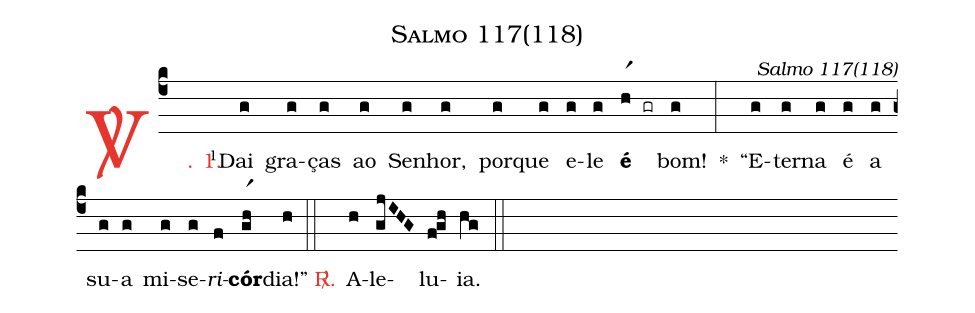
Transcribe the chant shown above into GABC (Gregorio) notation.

name: Salmo 117(118);
commentary: Salmo 117(118);
%%
(c4)

<c><sp>V/</sp>. 1.</c>() <v>\VSup{1}</v>Dai(g) gra(g)ças(g) ao(g) Se(g)nhor,(g) por(g)que(g) e(g)le(g) <b>é</b>(hr1 gr) bom!(g) *(:) ``E(g)ter(g)na(g) é(g) a(g) su(g)a(g) mi(g)se(g)<i>ri</i>(f)<b>cór</b>(gr1h)dia!''(h)

(::)

<c><sp>R/</sp>.</c>() A(h)le(gjIHG)lu(f!gh)ia.(hg)

(::)
